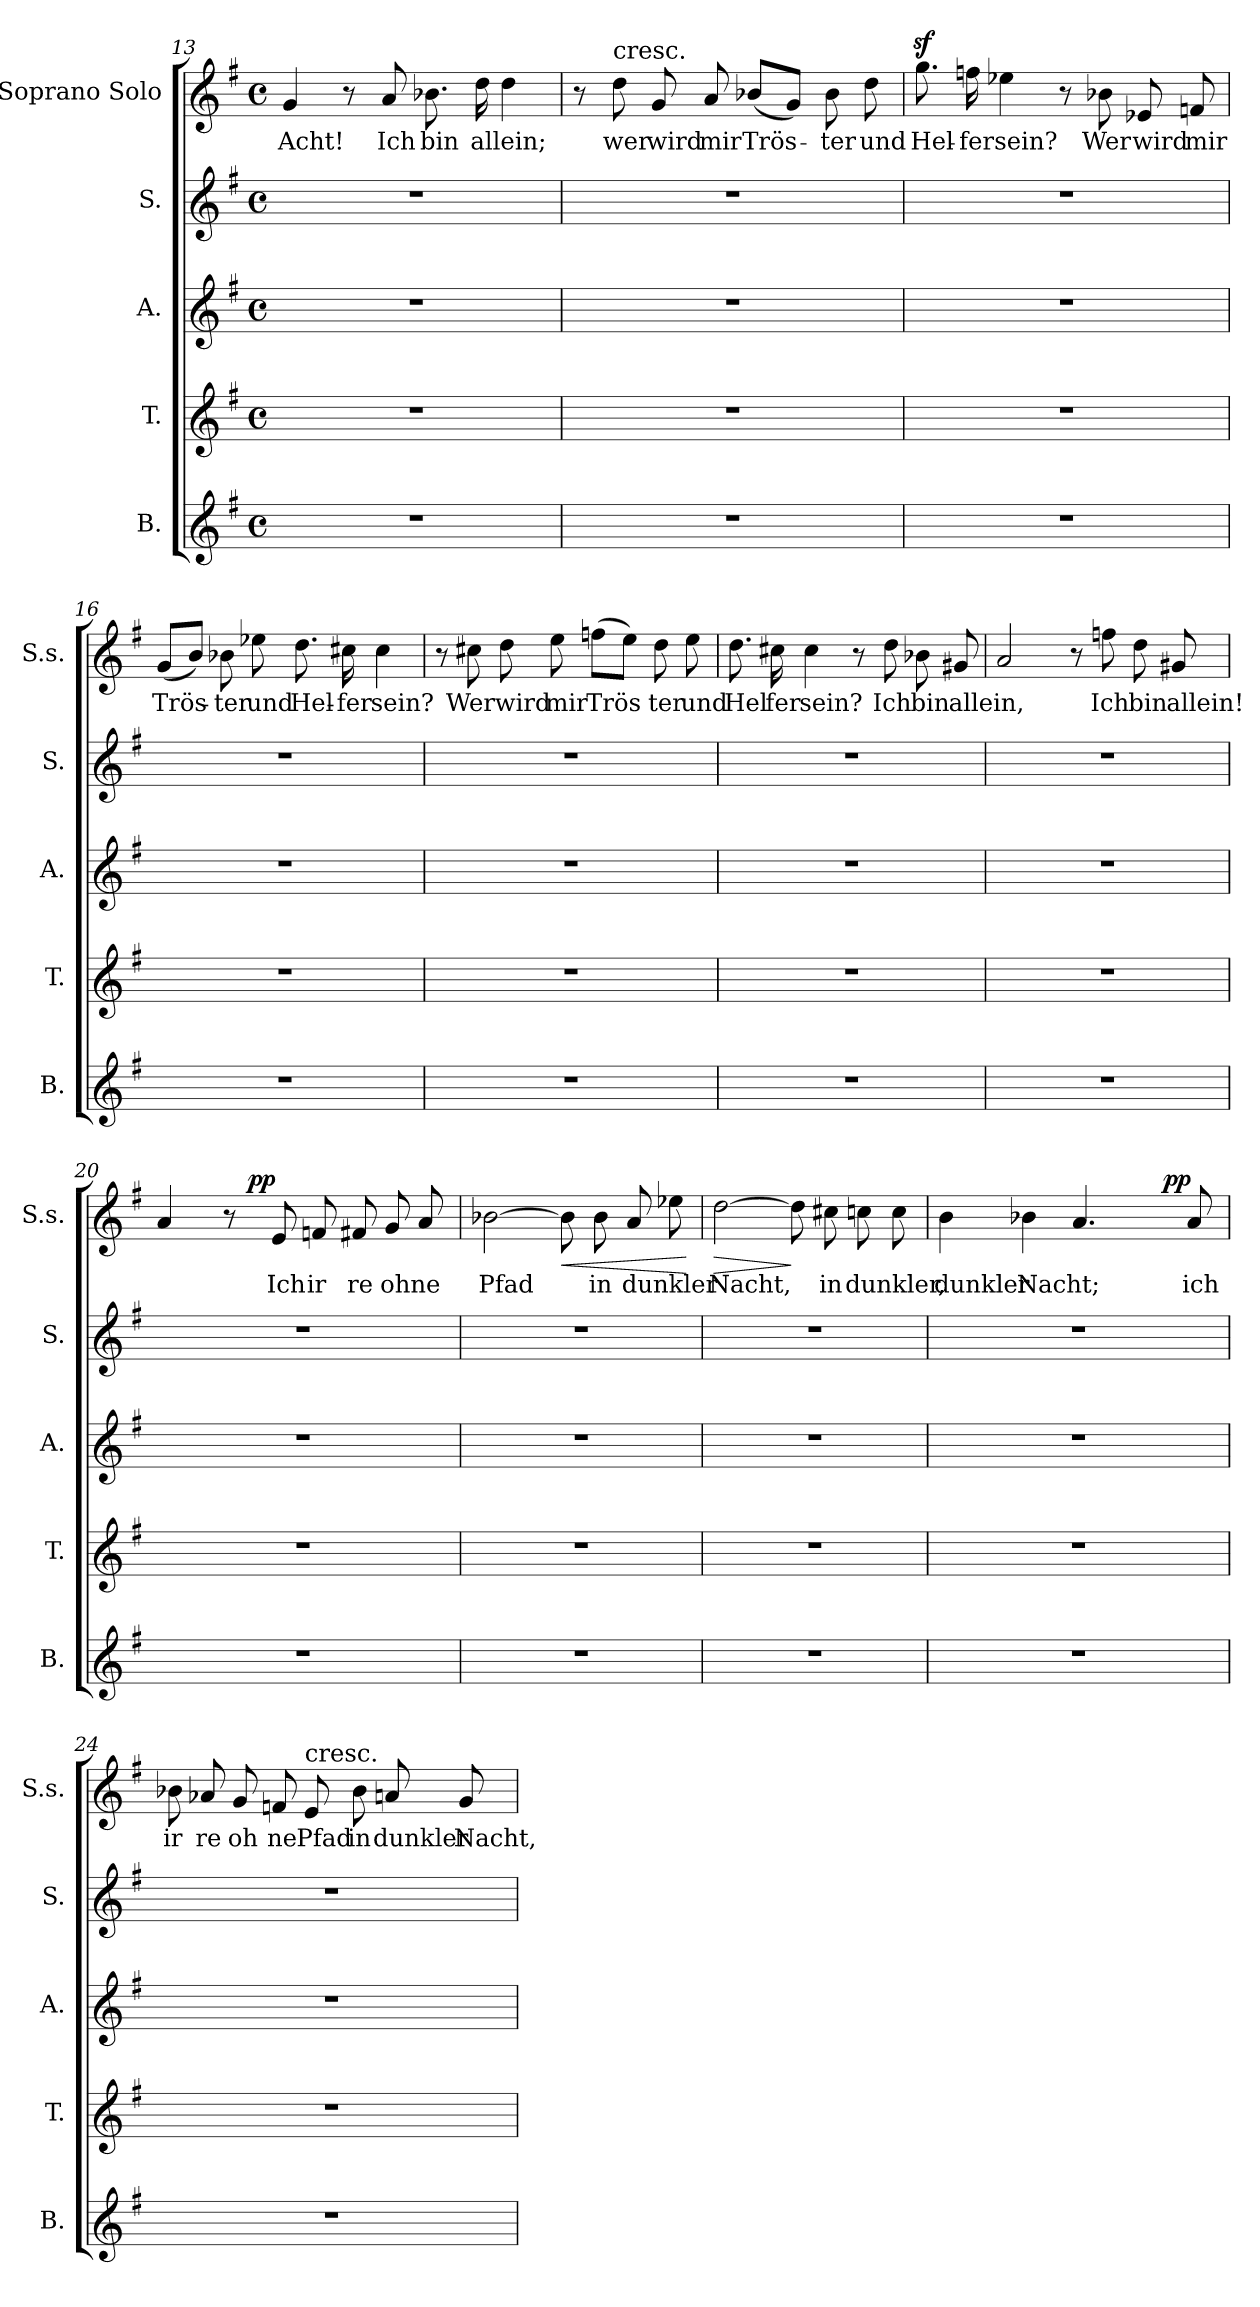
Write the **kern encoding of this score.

**kern	**kern	**kern	**kern	**kern	**text	**dynam
*part5	*part4	*part3	*part2	*part1	*part1	*part1
*staff5	*staff4	*staff3	*staff2	*staff1	*staff1	*staff1
*I"B.	*I"T.	*I"A.	*I"S.	*I"Soprano Solo	*	*
*I'B.	*I'T.	*I'A.	*I'S.	*I'S.s.	*	*
!!LO:LB:g=z
*clefG2	*clefG2	*clefG2	*clefG2	*clefG2	*	*
*k[f#]	*k[f#]	*k[f#]	*k[f#]	*k[f#]	*	*
*G:	*G:	*G:	*G:	*G:	*	*
*M4/4	*M4/4	*M4/4	*M4/4	*M4/4	*	*
*met(c)	*met(c)	*met(c)	*met(c)	*met(c)	*	*
=13	=13	=13	=13	=13	=13	=13
!	!	!	!	!	!LO:LY:b	!
1r	1r	1r	1r	4g/	Acht!	.
.	.	.	.	8r	.	.
!	!	!	!	!	!LO:LY:b	!
.	.	.	.	8a/	Ich	.
!	!	!	!	!	!LO:LY:b	!
.	.	.	.	8.b-X\	bin	.
!	!	!	!	!	!LO:LY:b	!
.	.	.	.	16dd\	allein;	.
.	.	.	.	4dd\	.	.
=14	=14	=14	=14	=14	=14	=14
1r	1r	1r	1r	8r	.	.
!	!	!	!	!LO:TX:a:t=cresc.	!	!
!	!	!	!	!	!LO:LY:b	!
.	.	.	.	8dd\	wer	.
!	!	!	!	!	!LO:LY:b	!
.	.	.	.	8g/	wird	.
!	!	!	!	!	!LO:LY:b	!
.	.	.	.	8a/	mir	.
!	!	!	!	!	!LO:LY:b	!
.	.	.	.	(<8b-X/L	Trös-	.
.	.	.	.	8g/J)	.	.
!	!	!	!	!	!LO:LY:b	!
.	.	.	.	8b-\	-ter	.
!	!	!	!	!	!LO:LY:b	!
.	.	.	.	8dd\	und	.
=15	=15	=15	=15	=15	=15	=15
!	!	!	!	!	!LO:LY:b	!
1r	1r	1r	1r	8.ggz>\	Hel-	.
!	!	!	!	!	!LO:LY:b	!
.	.	.	.	16ffn\	-fer	.
!	!	!	!	!	!LO:LY:b	!
.	.	.	.	4ee-X\	sein?	.
.	.	.	.	8r	.	.
!	!	!	!	!	!LO:LY:b	!
.	.	.	.	8b-X\	Wer	.
!	!	!	!	!	!LO:LY:b	!
.	.	.	.	8e-X/	wird	.
!	!	!	!	!	!LO:LY:b	!
.	.	.	.	8fn/	mir	.
=16	=16	=16	=16	=16	=16	=16
!	!	!	!	!	!LO:LY:b	!
1r	1r	1r	1r	(<8g/L	Trös-	.
.	.	.	.	8b/J)	.	.
!	!	!	!	!	!LO:LY:b	!
.	.	.	.	8b-X\	-ter	.
!	!	!	!	!	!LO:LY:b	!
.	.	.	.	8ee-X\	und	.
!	!	!	!	!	!LO:LY:b	!
.	.	.	.	8.dd\	Hel-	.
!	!	!	!	!	!LO:LY:b	!
.	.	.	.	16cc#X\	-fer	.
!	!	!	!	!	!LO:LY:b	!
.	.	.	.	4cc#\	sein?	.
!!LO:LB:g=z
=17	=17	=17	=17	=17	=17	=17
1r	1r	1r	1r	8r	.	.
!	!	!	!	!	!LO:LY:b	!
.	.	.	.	8cc#X\	Wer	.
!	!	!	!	!	!LO:LY:b	!
.	.	.	.	8dd\	wird	.
!	!	!	!	!	!LO:LY:b	!
.	.	.	.	8ee\	mir	.
!	!	!	!	!	!LO:LY:b	!
.	.	.	.	(>8ffn\L	Trös	.
.	.	.	.	8ee\J)	.	.
!	!	!	!	!	!LO:LY:b	!
.	.	.	.	8dd\	ter	.
!	!	!	!	!	!LO:LY:b	!
.	.	.	.	8ee\	und	.
=18	=18	=18	=18	=18	=18	=18
!	!	!	!	!	!LO:LY:b	!
1r	1r	1r	1r	8.dd\	Hel	.
!	!	!	!	!	!LO:LY:b	!
.	.	.	.	16cc#X\	fer	.
!	!	!	!	!	!LO:LY:b	!
.	.	.	.	4cc#\	sein?	.
.	.	.	.	8r	.	.
!	!	!	!	!	!LO:LY:b	!
.	.	.	.	8dd\	Ich	.
!	!	!	!	!	!LO:LY:b	!
.	.	.	.	8b-X\	bin	.
!	!	!	!	!	!LO:LY:b	!
.	.	.	.	8g#X/	allein,	.
=19	=19	=19	=19	=19	=19	=19
1r	1r	1r	1r	2a/	.	.
.	.	.	.	8r	.	.
!	!	!	!	!	!LO:LY:b	!
.	.	.	.	8ffn\	Ich	.
!	!	!	!	!	!LO:LY:b	!
.	.	.	.	8dd\	bin	.
!	!	!	!	!	!LO:LY:b	!
.	.	.	.	8g#X/	allein!	.
=20	=20	=20	=20	=20	=20	=20
*	*	*	*	*^	*	*
1r	1r	1r	1r	4a/	6ryy	.	.
.	.	.	.	.	12ryy	.	.
.	.	.	.	8r	24ryy	.	.
.	.	.	.	.	96ryy	.	.
!	!	!	!	!	!	!	!LO:DY:a
.	.	.	.	.	3%2ryy	.	pp
!	!	!	!	!	!	!LO:LY:b	!
.	.	.	.	8e/	.	Ich	.
!	!	!	!	!	!	!LO:LY:b	!
.	.	.	.	8fn/	.	ir	.
!	!	!	!	!	!	!LO:LY:b	!
.	.	.	.	8f#X/	.	re	.
!	!	!	!	!	!	!LO:LY:b	!
.	.	.	.	8g/	.	ohne	.
.	.	.	.	8a/	.	.	.
.	.	.	.	.	48.ryy	.	.
=21	=21	=21	=21	=21	=21	=21	=21
!	!	!	!	!	!	!LO:LY:b	!
*	*	*	*	*v	*v	*	*
1r	1r	1r	1r	[>2b-X\	Pfad	.
!	!	!	!	!	!	!LO:HP:b
.	.	.	.	8b-\]	.	<
!	!	!	!	!	!LO:LY:b	!
.	.	.	.	8b-\	in	.
!	!	!	!	!	!LO:LY:b	!
.	.	.	.	8a/	dunkler	.
.	.	.	.	8ee-X\	.	.
.	.	.	.	.	.	[
!!LO:LB:g=z
=22	=22	=22	=22	=22	=22	=22
!	!	!	!	!	!LO:LY:b	!LO:HP:b
1r	1r	1r	1r	[>2dd\	Nacht,	>
.	.	.	.	8dd\]	.	]
!	!	!	!	!	!LO:LY:b	!
.	.	.	.	8cc#X\	in	.
!	!	!	!	!	!LO:LY:b	!
.	.	.	.	8ccn\	dunkler,	.
.	.	.	.	8cc\	.	.
=23	=23	=23	=23	=23	=23	=23
!	!	!	!	!	!LO:LY:b	!
*	*	*	*	*^	*	*
1r	1r	1r	1r	4b\	3%2ryy	dunkler	.
!	!	!	!	!	!	!LO:LY:b	!
.	.	.	.	4b-X\	.	Nacht;	.
.	.	.	.	4.a/	.	.	.
.	.	.	.	.	12ryy	.	.
.	.	.	.	.	24ryy	.	.
.	.	.	.	.	96ryy	.	.
!	!	!	!	!	!	!	!LO:DY:a
.	.	.	.	.	6ryy	.	pp
!	!	!	!	!	!	!LO:LY:b	!
.	.	.	.	8a/	.	ich	.
.	.	.	.	.	48.ryy	.	.
=24	=24	=24	=24	=24	=24	=24	=24
!	!	!	!	!	!	!LO:LY:b	!
*	*	*	*	*v	*v	*	*
1r	1r	1r	1r	8b-X\	ir	.
!	!	!	!	!	!LO:LY:b	!
.	.	.	.	8a-X/	re	.
!	!	!	!	!	!LO:LY:b	!
.	.	.	.	8g/	oh	.
!	!	!	!	!	!LO:LY:b	!
.	.	.	.	8fn/	ne	.
!	!	!	!	!LO:TX:a:t=cresc.	!	!
!	!	!	!	!	!LO:LY:b	!
.	.	.	.	8e/	Pfad	.
!	!	!	!	!	!LO:LY:b	!
.	.	.	.	8b-\	in	.
!	!	!	!	!	!LO:LY:b	!
.	.	.	.	8an/	dunkler	.
!	!	!	!	!	!LO:LY:b	!
.	.	.	.	8g/	Nacht,	.
=	=	=	=	=	=	=
*-	*-	*-	*-	*-	*-	*-
